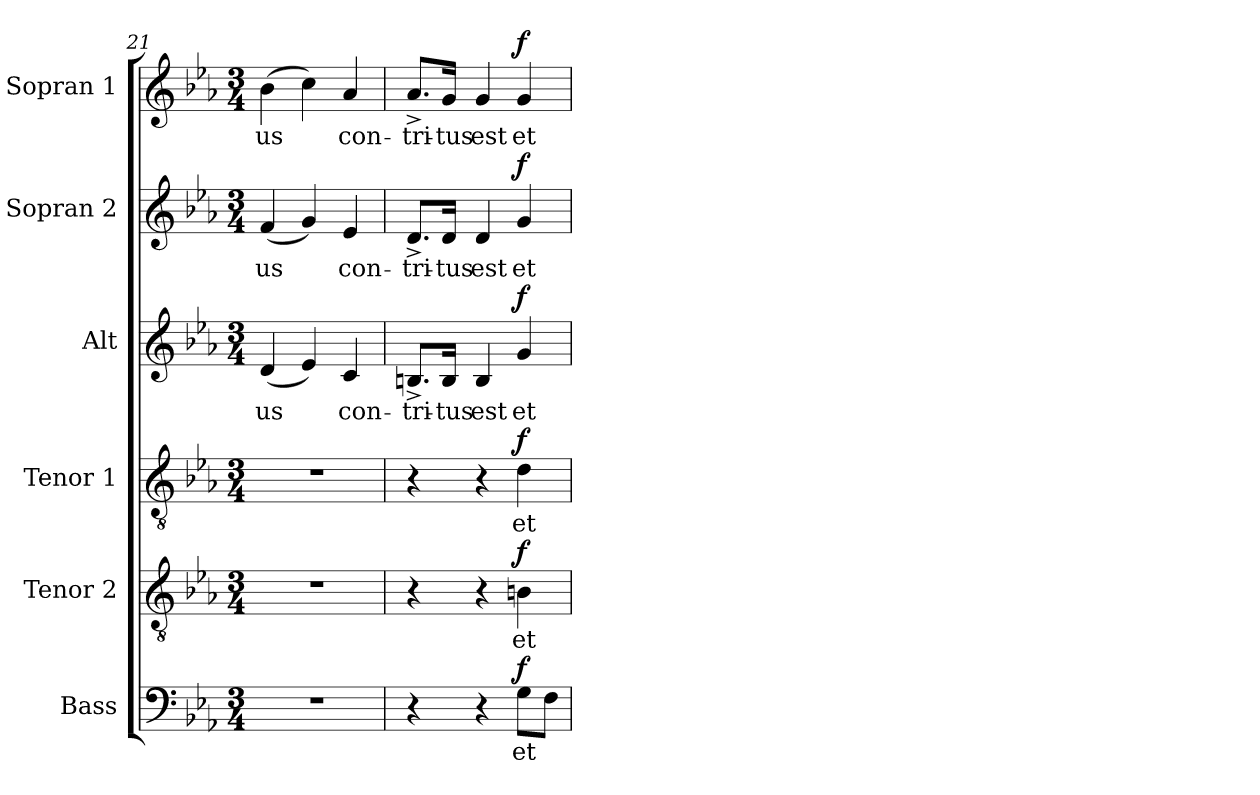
**kern	**text	**dynam	**kern	**text	**dynam	**kern	**text	**dynam	**kern	**text	**dynam	**kern	**text	**dynam	**kern	**text	**dynam
*part6	*part6	*part6	*part5	*part5	*part5	*part4	*part4	*part4	*part3	*part3	*part3	*part2	*part2	*part2	*part1	*part1	*part1
*staff6	*staff6	*staff6	*staff5	*staff5	*staff5	*staff4	*staff4	*staff4	*staff3	*staff3	*staff3	*staff2	*staff2	*staff2	*staff1	*staff1	*staff1
*I"Bass	*	*	*I"Tenor 2	*	*	*I"Tenor 1	*	*	*I"Alt	*	*	*I"Sopran 2	*	*	*I"Sopran 1	*	*
*I'B.	*	*	*I'T. 2	*	*	*I'T. 1	*	*	*I'A.	*	*	*I'S. 2	*	*	*I'S. 1	*	*
*clefF4	*	*	*clefGv2	*	*	*clefGv2	*	*	*clefG2	*	*	*clefG2	*	*	*clefG2	*	*
*k[b-e-a-]	*	*	*k[b-e-a-]	*	*	*k[b-e-a-]	*	*	*k[b-e-a-]	*	*	*k[b-e-a-]	*	*	*k[b-e-a-]	*	*
*E-:	*	*	*E-:	*	*	*E-:	*	*	*E-:	*	*	*E-:	*	*	*E-:	*	*
*M3/4	*	*	*M3/4	*	*	*M3/4	*	*	*M3/4	*	*	*M3/4	*	*	*M3/4	*	*
=21	=21	=21	=21	=21	=21	=21	=21	=21	=21	=21	=21	=21	=21	=21	=21	=21	=21
!	!	!	!	!	!	!	!	!	!	!LO:LY:b	!	!	!LO:LY:b	!	!	!LO:LY:b	!
2.r	.	.	2.r	.	.	2.r	.	.	(<4d/	-us	.	(<4f/	-us	.	(>4b-\	-us	.
.	.	.	.	.	.	.	.	.	4e-/)	.	.	4g/)	.	.	4cc\)	.	.
!	!	!	!	!	!	!	!	!	!	!LO:LY:b	!	!	!LO:LY:b	!	!	!LO:LY:b	!
.	.	.	.	.	.	.	.	.	4c/	con-	.	4e-/	con-	.	4a-/	con-	.
!!LO:PB:g=z
=22	=22	=22	=22	=22	=22	=22	=22	=22	=22	=22	=22	=22	=22	=22	=22	=22	=22
!	!	!	!	!	!	!	!	!	!	!LO:LY:b	!	!	!LO:LY:b	!	!	!LO:LY:b	!
4r	.	.	4r	.	.	4r	.	.	8.Bn^</L	-tri-	.	8.d^</L	-tri-	.	8.a-^</L	-tri-	.
!	!	!	!	!	!	!	!	!	!	!LO:LY:b	!	!	!LO:LY:b	!	!	!LO:LY:b	!
.	.	.	.	.	.	.	.	.	16B/Jk	-tus	.	16d/Jk	-tus	.	16g/Jk	-tus	.
!	!	!	!	!	!	!	!	!	!	!LO:LY:b	!	!	!LO:LY:b	!	!	!LO:LY:b	!
4r	.	.	4r	.	.	4r	.	.	4B/	est	.	4d/	est	.	4g/	est	.
!	!LO:LY:b	!LO:DY:a	!	!LO:LY:b	!LO:DY:a	!	!LO:LY:b	!LO:DY:a	!	!LO:LY:b	!LO:DY:a	!	!LO:LY:b	!LO:DY:a	!	!LO:LY:b	!LO:DY:a
8G\L	et	f	4Bn\	et	f	4d\	et	f	4g/	et	f	4g/	et	f	4g/	et	f
8F\J	.	.	.	.	.	.	.	.	.	.	.	.	.	.	.	.	.
=	=	=	=	=	=	=	=	=	=	=	=	=	=	=	=	=	=
*-	*-	*-	*-	*-	*-	*-	*-	*-	*-	*-	*-	*-	*-	*-	*-	*-	*-
